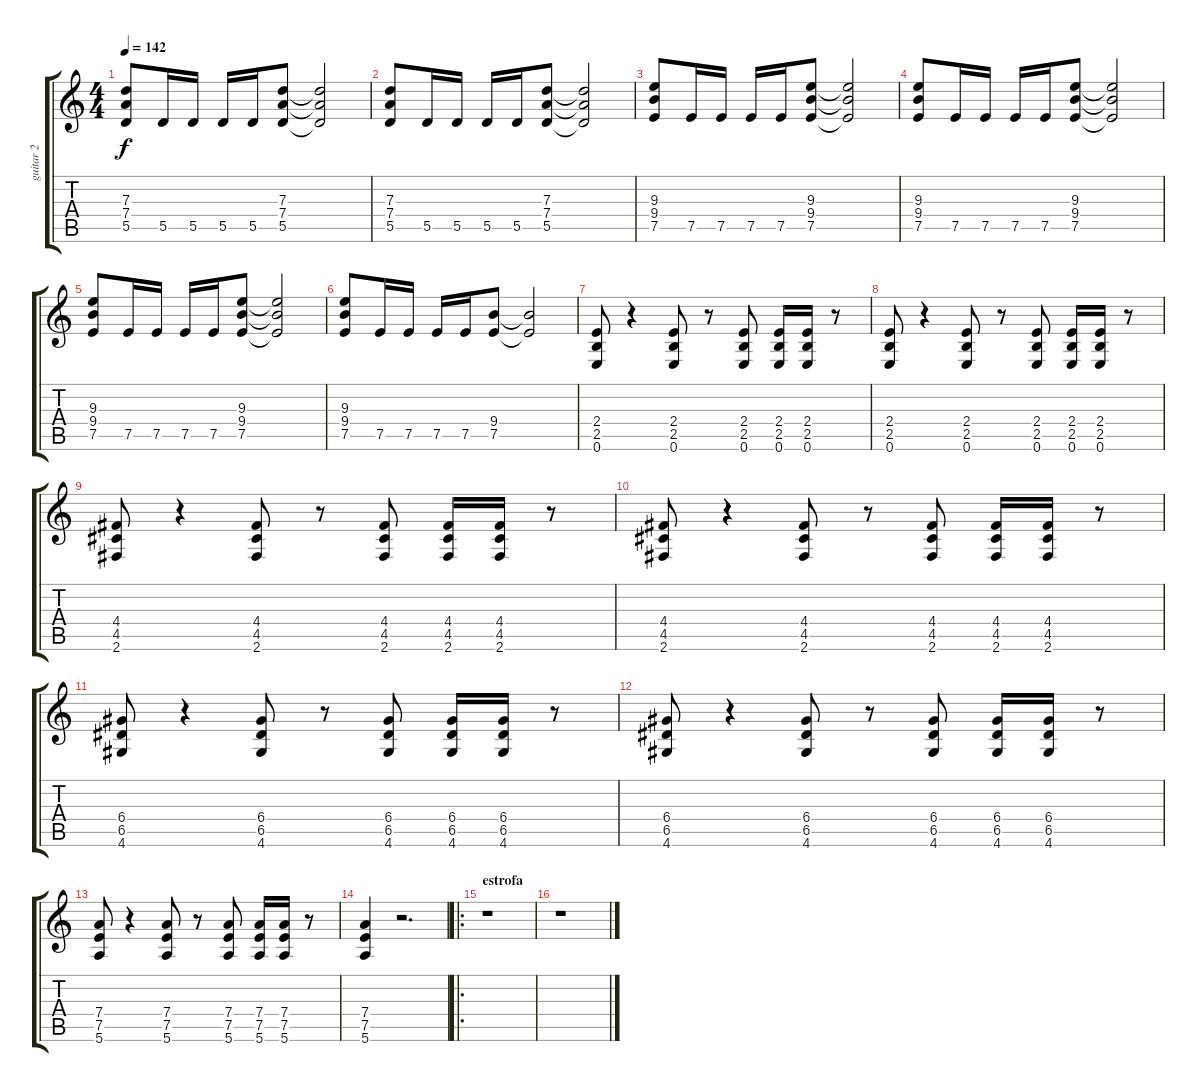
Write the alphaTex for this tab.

\track ("guitar 2" "guitar 2") {instrument overdrivenguitar}
\staff {score tabs}
\tuning (E4 B3 G3 D3 A2 E2) {hide}
\ts (4 4)
\tempo 142
\clef g2
\ks c
(7.3 7.4 5.5).8{dy f} 5.5.16 5.5.16 5.5.16 5.5.16 (7.3 7.4 5.5).8 (7.3{t} 7.4{t} 5.5{t}).2 |
(7.3 7.4 5.5).8 5.5.16 5.5.16 5.5.16 5.5.16 (7.3 7.4 5.5).8 (7.3{t} 7.4{t} 5.5{t}).2 |
(9.3 9.4 7.5).8 7.5.16 7.5.16 7.5.16 7.5.16 (9.3 9.4 7.5).8 (9.3{t} 9.4{t} 7.5{t}).2 |
(9.3 9.4 7.5).8 7.5.16 7.5.16 7.5.16 7.5.16 (9.3 9.4 7.5).8 (9.3{t} 9.4{t} 7.5{t}).2 |
(9.3 9.4 7.5).8 7.5.16 7.5.16 7.5.16 7.5.16 (9.3 9.4 7.5).8 (9.3{t} 9.4{t} 7.5{t}).2 |
(9.3 9.4 7.5).8 7.5.16 7.5.16 7.5.16 7.5.16 (9.4 7.5).8 (9.4{t} 7.5{t}).2 |
(2.4 2.5 0.6).8 r.4 (2.4 2.5 0.6).8 r.8 (2.4 2.5 0.6).8 (2.4 2.5 0.6).16 (2.4 2.5 0.6).16 r.8 |
(2.4 2.5 0.6).8 r.4 (2.4 2.5 0.6).8 r.8 (2.4 2.5 0.6).8 (2.4 2.5 0.6).16 (2.4 2.5 0.6).16 r.8 |
(4.4 4.5 2.6).8 r.4 (4.4 4.5 2.6).8 r.8 (4.4 4.5 2.6).8 (4.4 4.5 2.6).16 (4.4 4.5 2.6).16 r.8 |
(4.4 4.5 2.6).8 r.4 (4.4 4.5 2.6).8 r.8 (4.4 4.5 2.6).8 (4.4 4.5 2.6).16 (4.4 4.5 2.6).16 r.8 |
(6.4 6.5 4.6).8 r.4 (6.4 6.5 4.6).8 r.8 (6.4 6.5 4.6).8 (6.4 6.5 4.6).16 (6.4 6.5 4.6).16 r.8 |
(6.4 6.5 4.6).8 r.4 (6.4 6.5 4.6).8 r.8 (6.4 6.5 4.6).8 (6.4 6.5 4.6).16 (6.4 6.5 4.6).16 r.8 |
(7.4 7.5 5.6).8 r.4 (7.4 7.5 5.6).8 r.8 (7.4 7.5 5.6).8 (7.4 7.5 5.6).16 (7.4 7.5 5.6).16 r.8 |
(7.4 7.5 5.6).4 r.2{d} |
\ro
\section ("" "estrofa")
r.1 |
r.1
